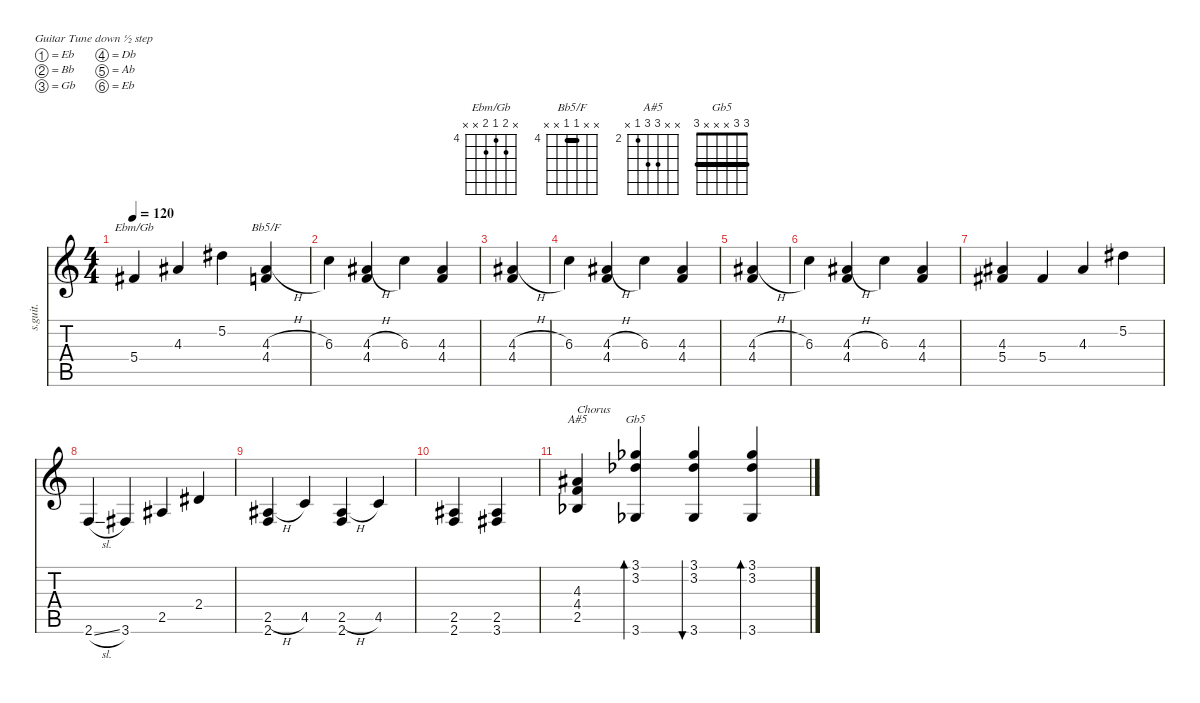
\defaultSystemsLayout 4
\hideDynamics
\bracketExtendMode nobrackets
\otherSystemsTrackNameOrientation horizontal
\track ("Steel Guitar" "s.guit.") {instrument acousticguitarsteel}
\staff {score tabs}
\tuning (Eb4 Bb3 Gb3 Db3 Ab2 Eb2)
\chord ("Ebm/Gb" x 5 4 5 x x) {firstfret 4}
\chord ("Bb5/F" x x 4 4 x x) {firstfret 4 barre 4}
\chord ("A#5" x x 4 4 2 x) {firstfret 2}
\chord ("Gb5" 3 3 x x x 3) {barre (3 3)}
\ts (4 4)
\tempo 120
\clef g2
\ks c
5.4{acc #}.4{ch "Ebm/Gb" dy mf instrument acousticguitarsteel beam Up} 4.3{acc #}.4{beam Up} 5.2{acc #}.4{beam Down} (4.3{h acc #} 4.4).4{ch "Bb5/F" beam Up} |
6.3.4{beam Down} (4.4 4.3{h acc #}).4{beam Up} 6.3.4{beam Down} (4.4 4.3{acc #}).4{beam Up} |
(4.3{h acc #} 4.4).4{beam Up} |
6.3.4{beam Down} (4.4 4.3{h acc #}).4{beam Up} 6.3.4{beam Down} (4.4 4.3{acc #}).4{beam Up} |
(4.3{h acc #} 4.4).4{beam Up} |
6.3.4{beam Down} (4.4 4.3{h acc #}).4{beam Up} 6.3.4{beam Down} (4.4 4.3{acc #}).4{beam Up} |
(4.3{acc #} 5.4{acc #}).4{beam Up} 5.4{acc #}.4{beam Up} 4.3{acc #}.4{beam Up} 5.2{acc #}.4{beam Down} |
2.6{sl}.4{beam Up} 3.6{acc #}.4{beam Up} 2.5{acc #}.4{beam Up} 2.4{acc #}.4{beam Up} |
(2.6 2.5{h acc #}).4{beam Up} 4.5.4{beam Up} (2.6 2.5{h acc #}).4{beam Up} 4.5.4{beam Up} |
(2.6 2.5{acc #}).4{beam Up} (2.5{acc #} 3.6{acc #}).4{beam Up} |
(2.5{acc b} 4.4 4.3{acc #}).4{ch "A#5" txt "Chorus" beam Up} (3.6{acc b} 3.2{acc b} 3.1{acc b}).4{bd 30 ch "Gb5" beam Up} (3.6{acc b} 3.2{acc b} 3.1{acc b}).4{bu 30 beam Up} (3.6{acc b} 3.2{acc b} 3.1{acc b}).4{bd 30 beam Up}
